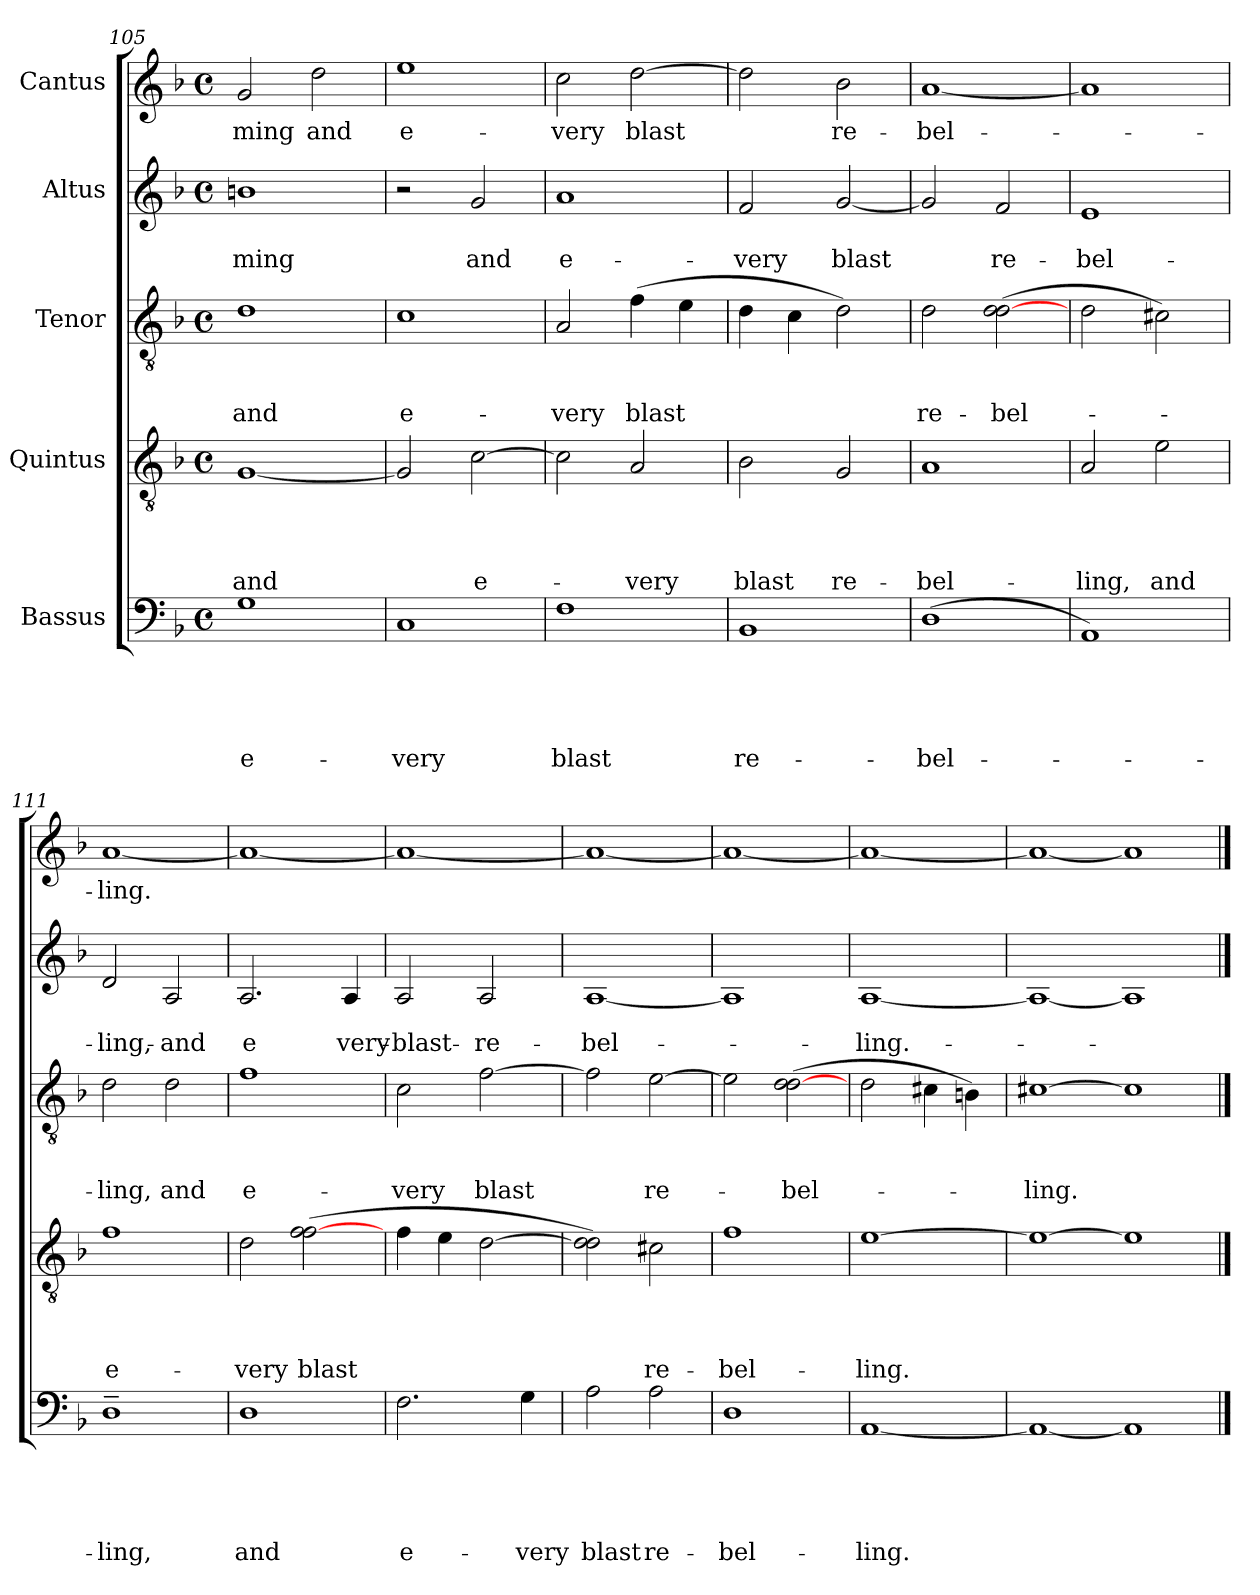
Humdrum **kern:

**kern	**text	**text	**text	**text	**text	**kern	**text	**text	**text	**text	**kern	**text	**text	**text	**kern	**text	**text	**kern	**text
*part5	*part5	*part5	*part5	*part5	*part5	*part4	*part4	*part4	*part4	*part4	*part3	*part3	*part3	*part3	*part2	*part2	*part2	*part1	*part1
*staff5	*staff5	*staff5	*staff5	*staff5	*staff5	*staff4	*staff4	*staff4	*staff4	*staff4	*staff3	*staff3	*staff3	*staff3	*staff2	*staff2	*staff2	*staff1	*staff1
*I"Bassus	*	*	*	*	*	*I"Quintus	*	*	*	*	*I"Tenor	*	*	*	*I"Altus	*	*	*I"Cantus	*
*clefF4	*	*	*	*	*	*clefGv2	*	*	*	*	*clefGv2	*	*	*	*clefG2	*	*	*clefG2	*
*k[b-]	*	*	*	*	*	*k[b-]	*	*	*	*	*k[b-]	*	*	*	*k[b-]	*	*	*k[b-]	*
*F:	*	*	*	*	*	*F:	*	*	*	*	*F:	*	*	*	*F:	*	*	*F:	*
*M4/4	*	*	*	*	*	*M4/4	*	*	*	*	*M4/4	*	*	*	*M4/4	*	*	*M4/4	*
*met(c)	*	*	*	*	*	*met(c)	*	*	*	*	*met(c)	*	*	*	*met(c)	*	*	*met(c)	*
=105	=105	=105	=105	=105	=105	=105	=105	=105	=105	=105	=105	=105	=105	=105	=105	=105	=105	=105	=105
!	!	!	!	!	!LO:LY:b	!	!	!	!	!LO:LY:b	!	!	!	!LO:LY:b	!	!	!LO:LY:b	!	!LO:LY:b
1G	.	.	.	.	e-	[<1G	.	.	.	and	1d	.	.	and	1bn	.	-ming	2g/	-ming
!	!	!	!	!	!	!	!	!	!	!	!	!	!	!	!	!	!	!	!LO:LY:b
.	.	.	.	.	.	.	.	.	.	.	.	.	.	.	.	.	.	2dd\	and
=106	=106	=106	=106	=106	=106	=106	=106	=106	=106	=106	=106	=106	=106	=106	=106	=106	=106	=106	=106
!	!	!	!	!	!LO:LY:b	!	!	!	!	!	!	!	!	!LO:LY:b	!	!	!	!	!LO:LY:b
1C	.	.	.	.	-very	2G/]	.	.	.	.	1c	.	.	e-	2r	.	.	1ee	e-
!	!	!	!	!	!	!	!	!	!	!LO:LY:b	!	!	!	!	!	!	!LO:LY:b	!	!
.	.	.	.	.	.	[>2c\	.	.	.	e-	.	.	.	.	2g/	.	and	.	.
=107	=107	=107	=107	=107	=107	=107	=107	=107	=107	=107	=107	=107	=107	=107	=107	=107	=107	=107	=107
!	!	!	!	!	!LO:LY:b	!	!	!	!	!	!	!	!	!LO:LY:b	!	!	!LO:LY:b	!	!LO:LY:b
1F	.	.	.	.	blast	2c\]	.	.	.	.	2A/	.	.	-very	1a	.	e-	2cc\	-very
!	!	!	!	!	!	!	!	!	!	!LO:LY:b	!	!	!	!LO:LY:b	!	!	!	!	!LO:LY:b
.	.	.	.	.	.	2A/	.	.	.	-very	(>4f\	.	.	blast	.	.	.	[>2dd\	blast
.	.	.	.	.	.	.	.	.	.	.	4e\	.	.	.	.	.	.	.	.
=108	=108	=108	=108	=108	=108	=108	=108	=108	=108	=108	=108	=108	=108	=108	=108	=108	=108	=108	=108
!	!	!	!	!	!LO:LY:b	!	!	!	!	!LO:LY:b	!	!	!	!	!	!	!LO:LY:b	!	!
1BB-	.	.	.	.	re-	2B-\	.	.	.	blast	4d\	.	.	.	2f/	.	-very	2dd\]	.
.	.	.	.	.	.	.	.	.	.	.	4c\	.	.	.	.	.	.	.	.
!	!	!	!	!	!	!	!	!	!	!LO:LY:b	!	!	!	!	!	!	!LO:LY:b	!	!LO:LY:b
.	.	.	.	.	.	2G/	.	.	.	re-	2d\)	.	.	.	[<2g/	.	blast	2b-\	re-
=109	=109	=109	=109	=109	=109	=109	=109	=109	=109	=109	=109	=109	=109	=109	=109	=109	=109	=109	=109
!	!	!	!	!	!LO:LY:b	!	!	!	!	!LO:LY:b	!	!	!	!LO:LY:b	!	!	!	!	!LO:LY:b
(<1D	.	.	.	.	-bel-	1A	.	.	.	-bel-	2d\	.	.	re-	2g/]	.	.	[<1a	-bel-
!	!	!	!	!	!	!	!	!	!	!	!	!	!	!LO:LY:b	!	!	!LO:LY:b	!	!
.	.	.	.	.	.	.	.	.	.	.	(>2d\ [>2d\	.	.	-bel-	2f/	.	re-	.	.
=110	=110	=110	=110	=110	=110	=110	=110	=110	=110	=110	=110	=110	=110	=110	=110	=110	=110	=110	=110
!	!	!	!	!	!	!	!	!	!	!LO:LY:b	!	!	!	!	!	!	!LO:LY:b	!	!
1AA)	.	.	.	.	.	2A/	.	.	.	-ling,	2d\	.	.	.	1e	.	-bel-	1a]	.
!	!	!	!	!	!	!	!	!	!	!LO:LY:b	!	!	!	!	!	!	!	!	!
.	.	.	.	.	.	2e\	.	.	.	and	2c#X\)	.	.	.	.	.	.	.	.
=111	=111	=111	=111	=111	=111	=111	=111	=111	=111	=111	=111	=111	=111	=111	=111	=111	=111	=111	=111
!	!	!	!	!	!LO:LY:b	!	!	!	!	!LO:LY:b	!	!	!	!LO:LY:b	!	!	!LO:LY:b	!	!LO:LY:b
1D~>	.	.	.	.	-ling,	1f	.	.	.	e-	2d\	.	.	-ling,	2d/	.	-ling,-	[<1a	-ling.
!	!	!	!	!	!	!	!	!	!	!	!	!	!	!LO:LY:b	!	!	!LO:LY:b	!	!
.	.	.	.	.	.	.	.	.	.	.	2d\	.	.	and	2A/	.	-and	.	.
!!LO:PB:g=z
=112	=112	=112	=112	=112	=112	=112	=112	=112	=112	=112	=112	=112	=112	=112	=112	=112	=112	=112	=112
!	!	!	!	!	!LO:LY:b	!	!	!	!	!LO:LY:b	!	!	!	!LO:LY:b	!	!	!LO:LY:b	!	!
1D	.	.	.	.	and	2d\	.	.	.	-very	1f	.	.	e-	2.A/	.	e	1a_	.
!	!	!	!	!	!	!	!	!	!	!LO:LY:b	!	!	!	!	!	!	!	!	!
.	.	.	.	.	.	(>2f\ [>2f\	.	.	.	blast	.	.	.	.	.	.	.	.	.
!	!	!	!	!	!	!	!	!	!	!	!	!	!	!	!	!	!LO:LY:b	!	!
.	.	.	.	.	.	.	.	.	.	.	.	.	.	.	4A/	.	very-	.	.
=113	=113	=113	=113	=113	=113	=113	=113	=113	=113	=113	=113	=113	=113	=113	=113	=113	=113	=113	=113
!	!	!	!	!	!LO:LY:b	!	!	!	!	!	!	!	!	!LO:LY:b	!	!	!LO:LY:b	!	!
2.F\	.	.	.	.	e-	4f\	.	.	.	.	2c\	.	.	-very	2A/	.	-blast-	1a_	.
.	.	.	.	.	.	4e\	.	.	.	.	.	.	.	.	.	.	.	.	.
!	!	!	!	!	!	!	!	!	!	!	!	!	!	!LO:LY:b	!	!	!LO:LY:b	!	!
.	.	.	.	.	.	[>2d\	.	.	.	.	[>2f\	.	.	blast	2A/	.	-re-	.	.
!	!	!	!	!	!LO:LY:b	!	!	!	!	!	!	!	!	!	!	!	!	!	!
4G\	.	.	.	.	-very	.	.	.	.	.	.	.	.	.	.	.	.	.	.
=114	=114	=114	=114	=114	=114	=114	=114	=114	=114	=114	=114	=114	=114	=114	=114	=114	=114	=114	=114
!	!	!	!	!	!LO:LY:b	!	!	!	!	!	!	!	!	!	!	!	!LO:LY:b	!	!
2A\	.	.	.	.	blast	2d\] 2d\)	.	.	.	.	2f\]	.	.	.	[<1A	.	-bel-	1a_	.
!	!	!	!	!	!LO:LY:b	!	!	!	!	!LO:LY:b	!	!	!	!LO:LY:b	!	!	!	!	!
2A\	.	.	.	.	re-	2c#X\	.	.	.	re-	[>2e\	.	.	re-	.	.	.	.	.
=115	=115	=115	=115	=115	=115	=115	=115	=115	=115	=115	=115	=115	=115	=115	=115	=115	=115	=115	=115
!	!	!	!	!	!LO:LY:b	!	!	!	!	!LO:LY:b	!	!	!	!	!	!	!	!	!
1D	.	.	.	.	-bel-	1f	.	.	.	-bel-	2e\]	.	.	.	1A]	.	.	1a_	.
!	!	!	!	!	!	!	!	!	!	!	!	!	!	!LO:LY:b	!	!	!	!	!
.	.	.	.	.	.	.	.	.	.	.	(>2d\ [>2d\	.	.	-bel-	.	.	.	.	.
=116	=116	=116	=116	=116	=116	=116	=116	=116	=116	=116	=116	=116	=116	=116	=116	=116	=116	=116	=116
!	!	!	!	!	!LO:LY:b	!	!	!	!	!LO:LY:b	!	!	!	!	!	!	!LO:LY:b	!	!
[<1AA	.	.	.	.	-ling.	[>1e	.	.	.	-ling.	2d\	.	.	.	[<1A	.	-ling.-	1a_	.
.	.	.	.	.	.	.	.	.	.	.	4c#X\	.	.	.	.	.	.	.	.
.	.	.	.	.	.	.	.	.	.	.	4Bn\)	.	.	.	.	.	.	.	.
=117	=117	=117	=117	=117	=117	=117	=117	=117	=117	=117	=117	=117	=117	=117	=117	=117	=117	=117	=117
!	!	!	!	!	!	!	!	!	!	!	!	!	!	!LO:LY:b	!	!	!	!	!
1AA_	.	.	.	.	.	1e_	.	.	.	.	[>1c#X	.	.	-ling.	1A_	.	.	1a_	.
1AA]	.	.	.	.	.	1e]	.	.	.	.	1c#]	.	.	.	1A]	.	.	1a]	.
==	==	==	==	==	==	==	==	==	==	==	==	==	==	==	==	==	==	==	==
*-	*-	*-	*-	*-	*-	*-	*-	*-	*-	*-	*-	*-	*-	*-	*-	*-	*-	*-	*-
